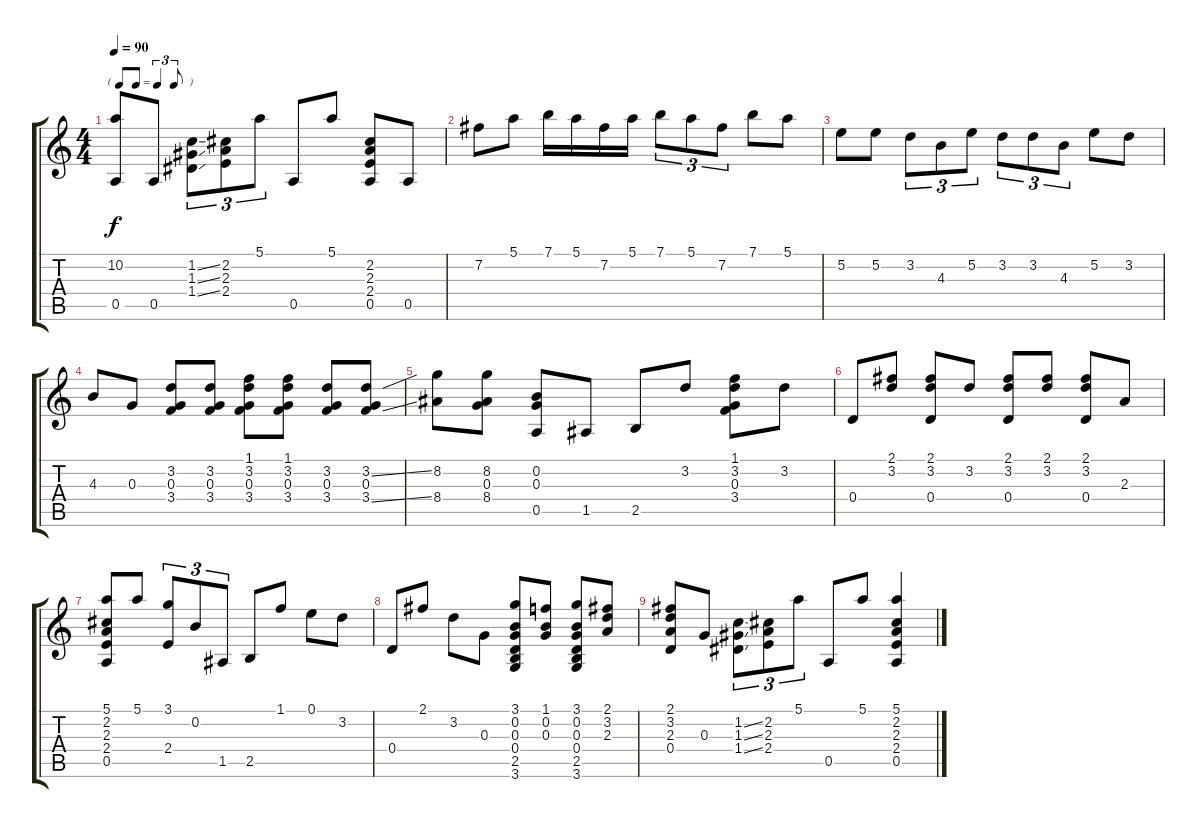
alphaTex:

\track "" {instrument acousticguitarsteel}
\staff {score tabs}
\tuning (E4 B3 G3 D3 A2 E2) {hide}
\ts (4 4)
\tf triplet8th
\tempo 90
\clef g2
\ks c
(10.2 0.5).8{dy f} 0.5.8 (1.2{ss} 1.3{ss} 1.4{ss}).8{tu (3 2)} (2.2 2.3 2.4).8{tu (3 2)} 5.1.8{tu (3 2)} 0.5.8 5.1.8 (2.2 2.3 2.4 0.5).8 0.5.8 |
7.2.8 5.1.8 7.1.16 5.1.16 7.2.16 5.1.16 7.1.8{tu (3 2)} 5.1.8{tu (3 2)} 7.2.8{tu (3 2)} 7.1.8 5.1.8 |
5.2.8 5.2.8 3.2.8{tu (3 2)} 4.3.8{tu (3 2)} 5.2.8{tu (3 2)} 3.2.8{tu (3 2)} 3.2.8{tu (3 2)} 4.3.8{tu (3 2)} 5.2.8 3.2.8 |
4.3.8 0.3.8 (3.2 0.3 3.4).8 (3.2 0.3 3.4).8 (1.1 3.2 0.3 3.4).8 (1.1 3.2 0.3 3.4).8 (3.2 0.3 3.4).8 (3.2{ss} 0.3 3.4{ss}).8 |
(8.2 8.4).8 (8.2 0.3 8.4).8 (0.2 0.3 0.5).8 1.5.8 2.5.8 3.2.8 (1.1 3.2 0.3 3.4).8 3.2.8 |
0.4.8 (2.1 3.2).8 (2.1 3.2 0.4).8 3.2.8 (2.1 3.2 0.4).8 (2.1 3.2).8 (2.1 3.2 0.4).8 2.3.8 |
(5.1 2.2 2.3 2.4 0.5).8 5.1.8 (3.1 2.4).8{tu (3 2)} 0.2.8{tu (3 2)} 1.5.8{tu (3 2)} 2.5.8 1.1.8 0.1.8 3.2.8 |
0.4.8 2.1.8 3.2.8 0.3.8 (3.1 0.2 0.3 0.4 2.5 3.6).8 (1.1 0.2 0.3).8 (3.1 0.2 0.3 0.4 2.5 3.6).8 (2.1 3.2 2.3).8 |
(2.1 3.2 2.3 0.4).8 0.3.8 (1.2{ss} 1.3{ss} 1.4{ss}).8{tu (3 2)} (2.2 2.3 2.4).8{tu (3 2)} 5.1.8{tu (3 2)} 0.5.8 5.1.8 (5.1 2.2 2.3 2.4 0.5).4
